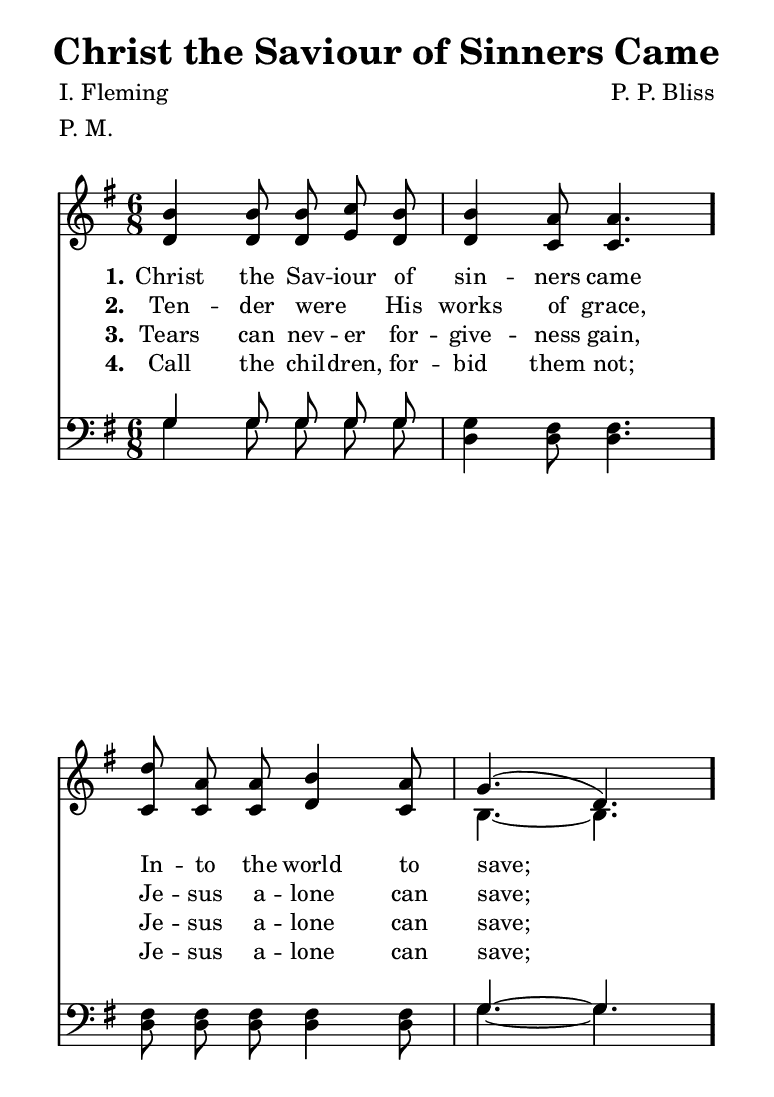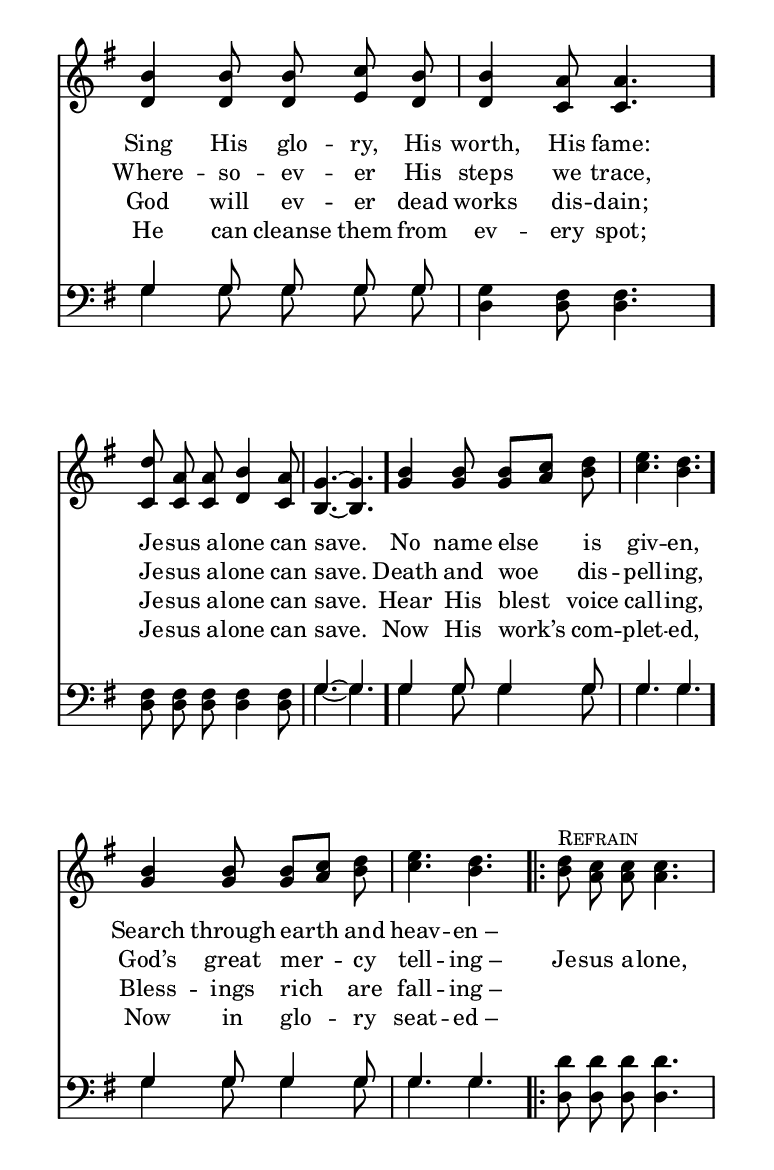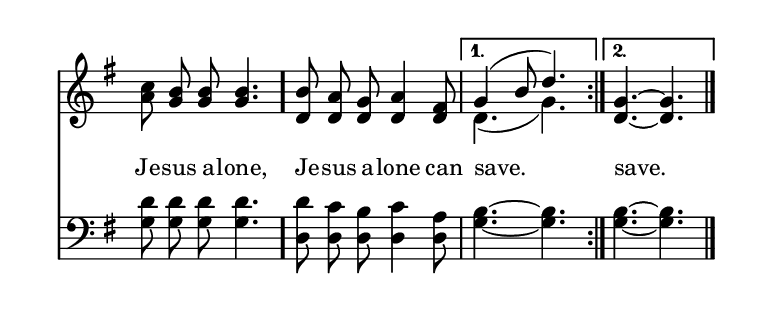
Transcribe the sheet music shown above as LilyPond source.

\include "common/global.ily"
\paper {
  \include "common/paper.ily"
}

\header{
  %children
  hymnnumber = "332"
  title = "Christ the Saviour of Sinners Came"
  tunename = "Wonderful Words of Life"
  meter = "P. M."
  poet = "I. Fleming"
  composer = "P. P. Bliss"
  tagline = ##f
}

global = {
  \include "common/overrides.ily"
  \override Staff.TimeSignature.style = #'numbered
  \time 6/8
  \override Score.MetronomeMark.transparent = ##t % hide all fermata changes too
  \tempo 4=80
  \key g \major
  \autoBeamOff
}

patternA = { c4 c8 c c c | c4 c8 c4. }
patternB = { c8 c c c4 c8 | c4. c }
patternC = { c4 c8 c8[ c] c | c4. c }
patternD = { c4 c8 c4 c8 | c4. c }
patternE = { c8 c c c4. }
patternF = { c8 c c c4 c8 }

notesSoprano = {
\global
\relative c'' {

  \changePitch \patternA { b b b c b | b a a }
  \changePitch \patternB { d a a b a | g( d) }
  \changePitch \patternA { b' b b c b | b a a }
  \changePitch \patternB { d a a b a | g ~ g }
  \changePitch \patternC { b b b c d | e d }
  \changePitch \patternC { b b b c d | e d } \bar ".|:-||"

  \repeat volta 2 {
    \changePitch \patternE { d^\markup { \small \caps "Refrain" } c c c | c b b b }
    \changePitch \patternF { b a g a fis | }
  } \alternative {
    { g4( b8 d4.) }
    { g,4. ~ g }
  }

  \bar "|."

}
}

notesAlto = {
\global
\relative e' {

  \changePitch \patternA { d d d e d | d c c }
  \changePitch \patternB { c c c d c | b ~ b }
  \changePitch \patternA { d d d e d | d c c }
  \changePitch \patternB { c c c d c | b ~ b }
  \changePitch \patternC { g' g g a b | c b }
  \changePitch \patternC { g g g a b | c b }

  \repeat volta 2 {
    \changePitch \patternE { b a a a | a g g g }
    \changePitch \patternF { d d d d d | }
  } \alternative {
    { d4.( g) }
    { d4. ~ d }
  }

}
}

notesTenor = {
\global
\relative a {

  \changePitch \patternA { g g g g g | g fis fis }
  \changePitch \patternB { fis fis fis fis fis | g ~ g }
  \changePitch \patternA { g g g g g | g fis fis }
  \changePitch \patternB { fis fis fis fis fis | g ~ g }
  \changePitch \patternD { g g g g | g g }
  \changePitch \patternD { g g g g | g g }

  \repeat volta 2 {
    \changePitch \patternE { d' d d d | d d d d }
    \changePitch \patternF { d c b c a | }
  } \alternative {
    { b4. ~ b }
    { b4. ~ b }
  }

}
}

notesBass = {
\global
\relative f {

  \changePitch \patternA { g g g g g | d d d }
  \changePitch \patternB { d d d d d | g ~ g }
  \changePitch \patternA { g g g g g | d d d }
  \changePitch \patternB { d d d d d | g ~ g }
  \changePitch \patternD { g g g g | g g }
  \changePitch \patternD { g g g g | g g }

  \repeat volta 2 {
    \changePitch \patternE { d d d d | g g g g }
    \changePitch \patternF { d d d d d | }
  } \alternative {
    { g4. ~ g }
    { g4. ~ g }
  }

}
}

Refrain = \lyricmode {

Je -- sus a -- lone, Je -- sus a -- lone, \bar "."
Je -- sus a -- lone can save. %{HIDE>%} save. %{<HIDE%} % \bar "."
%LYRICS Je -- sus a -- lone, Je -- sus a -- lone,
%LYRICS Je -- sus a -- lone can save.

}

wordsA = \lyricmode {
\set stanza = "1."

Christ the Sav -- iour of sin -- ners came \bar "." % original does not have line-end bars
In -- to the world to save; \bar "."
Sing His glo -- ry, His worth, His fame: \bar "."
Je -- sus a -- lone can save. \bar "."
No name else is giv -- en, \bar "."
Search through earth and heav -- en_– % \bar "."

}

wordsB = \lyricmode {
\set stanza = "2."

Ten -- der were _ His works of grace,
Je -- sus a -- lone can save;
Where -- so -- ev -- er His steps we trace,
Je -- sus a -- lone can save.
Death and woe dis -- pell -- ing,
God’s great mer -- cy tell -- ing_–

\Refrain

}

wordsC = \lyricmode {
\set stanza = "3."

Tears can nev -- er for -- give -- ness gain,
Je -- sus a -- lone can save;
God will ev -- er dead works dis -- dain;
Je -- sus a -- lone can save.
Hear His blest voice call -- ing,
Bless -- ings rich are fall -- ing_–

}

wordsD = \lyricmode {
\set stanza = "4."

Call the chil -- dren, for -- bid them not;
Je -- sus a -- lone can save;
He can cleanse them from ev -- ery spot;
Je -- sus a -- lone can save.
Now His work’s com -- plet -- ed,
Now in glo -- ry seat -- ed_–

}

\score {
  \context ChoirStaff <<
    \context Staff = upper <<
      \set Staff.autoBeaming = ##f
      \set ChoirStaff.systemStartDelimiter = #'SystemStartBar
      \set ChoirStaff.printPartCombineTexts = ##f
      \partcombine #'(2 . 11) \notesSoprano \notesAlto
      \context NullVoice = sopranos { \voiceOne << \notesSoprano >> }
      \context Lyrics = one   \lyricsto sopranos \wordsA
      \context Lyrics = two   \lyricsto sopranos \wordsB
      \context Lyrics = three \lyricsto sopranos \wordsC
      \context Lyrics = four  \lyricsto sopranos \wordsD
    >>
    \context Staff = men <<
      \set Staff.autoBeaming = ##f
      \clef bass
      \set ChoirStaff.printPartCombineTexts = ##f
      \partcombine #'(2 . 11) \notesTenor \notesBass
    >>
  >>
  \layout {
    \include "common/layout.ily"
  }
}

#(cond ((ly:get-option 'eog-midi-permitted) #{ \score {
  \unfoldRepeats \context ChoirStaff <<
    \context Staff = upper <<
      \context Voice = sopranos { \voiceOne << \notesSoprano >> }
      \context Voice = altos { \voiceTwo << \notesAlto >> }
    >>
    \context Staff = men <<
      \context Voice = tenors { \voiceOne << \notesTenor >> }
      \context Voice = basses { \voiceTwo << \notesBass >> }
    >>
  >>
  \midi{
    \include "common/midi.ily"
  }
} #}))

\version "2.19.49"  % necessary for upgrading to future LilyPond versions.

% vi:set et ts=2 sw=2 ai nocindent syntax=lilypond:
